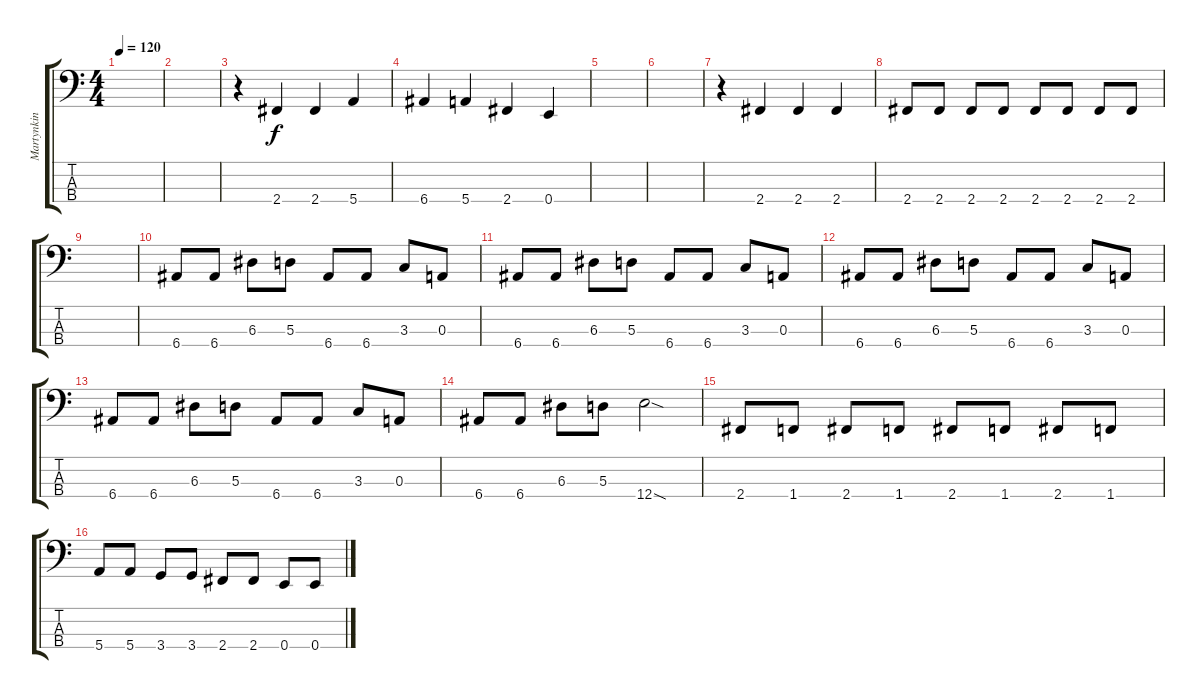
\track ("Martynkin" "Martynkin") {instrument acousticguitarnylon}
\staff {score tabs}
\tuning (G2 D2 A1 E1) {hide}
\ts (4 4)
\tempo 120
\clef f4
\ks c
|
|
r.4 2.4.4 2.4.4 5.4.4 |
6.4.4 5.4.4 2.4.4 0.4.4 |
|
|
r.4 2.4.4 2.4.4 2.4.4 |
2.4.8 2.4.8 2.4.8 2.4.8 2.4.8 2.4.8 2.4.8 2.4.8 |
|
6.4.8 6.4.8 6.3.8 5.3.8 6.4.8 6.4.8 3.3.8 0.3.8 |
6.4.8 6.4.8 6.3.8 5.3.8 6.4.8 6.4.8 3.3.8 0.3.8 |
6.4.8 6.4.8 6.3.8 5.3.8 6.4.8 6.4.8 3.3.8 0.3.8 |
6.4.8 6.4.8 6.3.8 5.3.8 6.4.8 6.4.8 3.3.8 0.3.8 |
6.4.8 6.4.8 6.3.8 5.3.8 12.4{sod}.2 |
2.4.8 1.4.8 2.4.8 1.4.8 2.4.8 1.4.8 2.4.8 1.4.8 |
5.4.8 5.4.8 3.4.8 3.4.8 2.4.8 2.4.8 0.4.8 0.4.8
